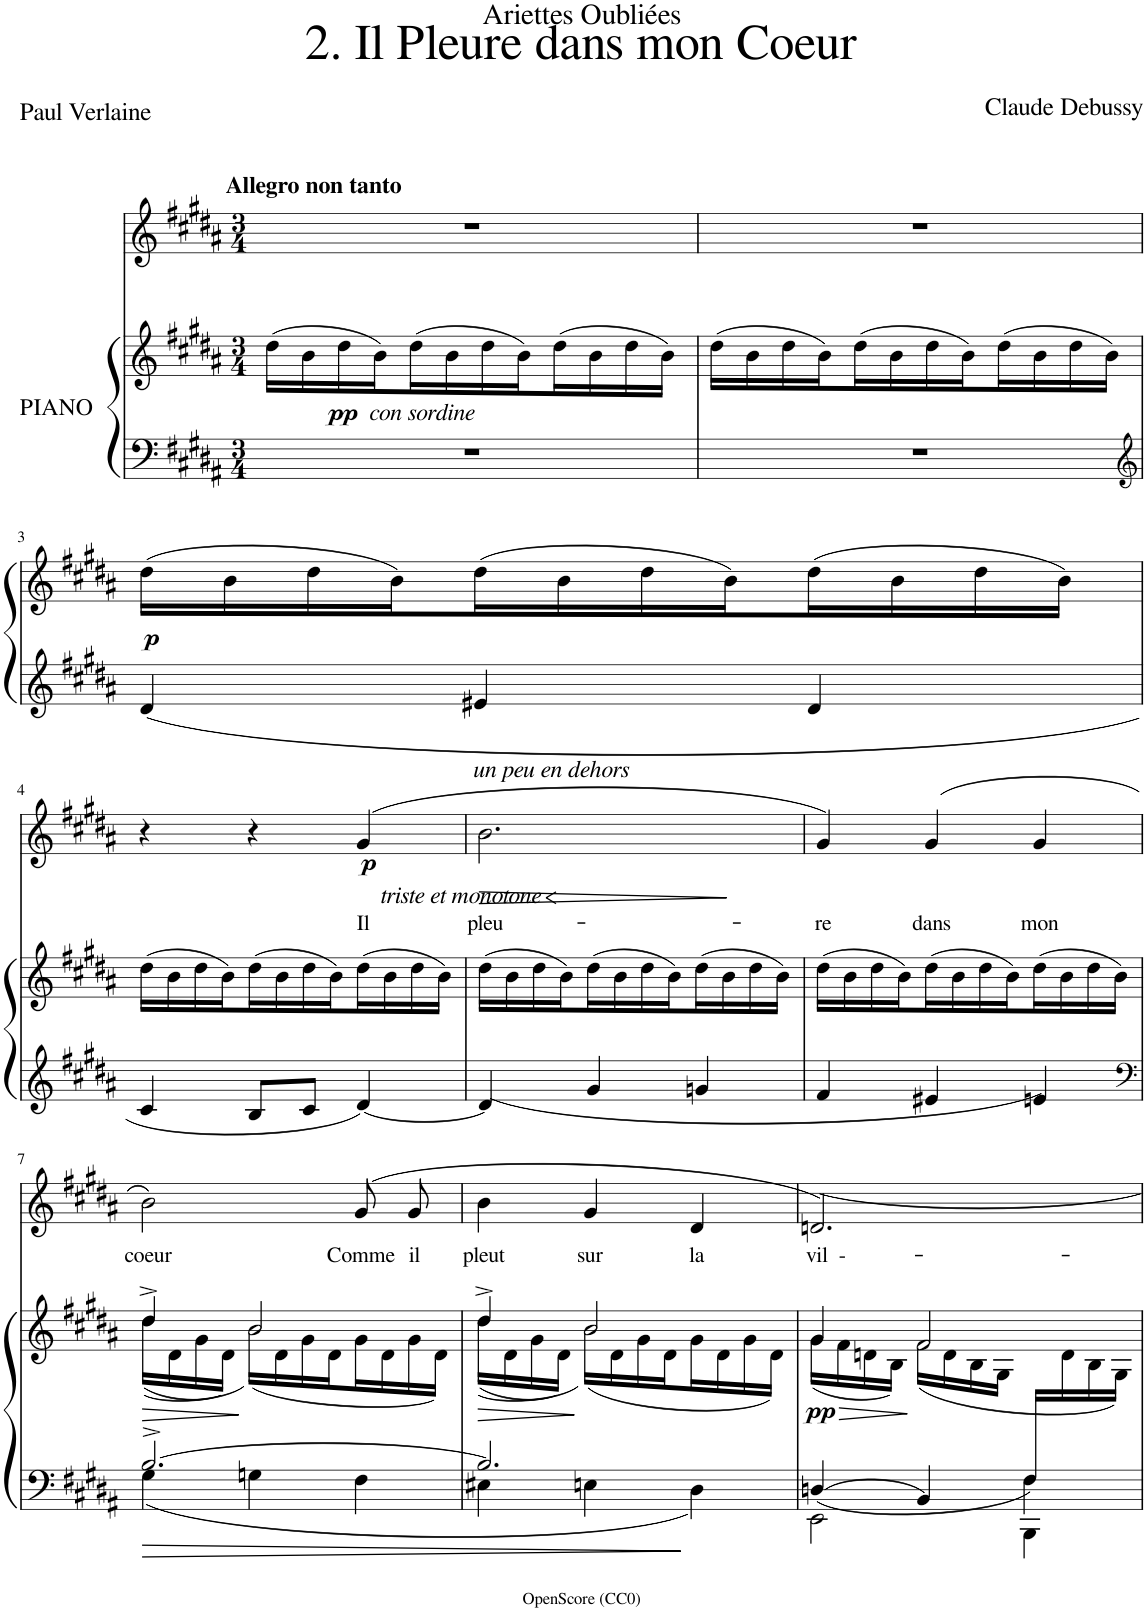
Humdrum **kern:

**kern	**kern	**dynam	**kern	**text	**dynam
*part2	*part2	*part2	*part1	*part1	*part1
*staff3	*staff2	*staff2/3	*staff1	*staff1	*staff1
*I"PIANO	*	*	*I"Voice	*	*
*I'Pno	*	*	*	*	*
*clefF4	*clefG2	*	*clefG2	*	*
*k[f#c#g#d#a#]	*k[f#c#g#d#a#]	*	*k[f#c#g#d#a#]	*	*
*M3/4	*M3/4	*	*M3/4	*	*
=1	=1	=1	=1	=1	=1
!	!	!	!LO:TX:a:B:t=Allegro non tanto	!	!
!	!	!LO:DY:b	!	!	!
!	!	!LO:DY:n=1:b	!	!	!
2.r	(16dd#\LL	pp other-dynamics	2.r	.	.
.	16b\	.	.	.	.
.	16dd#\	.	.	.	.
.	16b\J)	.	.	.	.
.	(16dd#\L	.	.	.	.
.	16b\	.	.	.	.
.	16dd#\	.	.	.	.
.	16b\J)	.	.	.	.
.	(16dd#\L	.	.	.	.
.	16b\	.	.	.	.
.	16dd#\	.	.	.	.
.	16b\JJ)	.	.	.	.
=2	=2	=2	=2	=2	=2
2.r	(16dd#\LL	.	2.r	.	.
.	16b\	.	.	.	.
.	16dd#\	.	.	.	.
.	16b\J)	.	.	.	.
.	(16dd#\L	.	.	.	.
.	16b\	.	.	.	.
.	16dd#\	.	.	.	.
.	16b\J)	.	.	.	.
.	(16dd#\L	.	.	.	.
.	16b\	.	.	.	.
.	16dd#\	.	.	.	.
.	16b\JJ)	.	.	.	.
!!LO:LB:g=z
=3	=3	=3	=3	=3	=3
*clefG2	*	*	*	*	*
!	!	!LO:DY:b	!	!	!
4d#/	(16dd#\LL	p	2.r	.	.
.	16b\	.	.	.	.
.	16dd#\	.	.	.	.
.	16b\J)	.	.	.	.
!LO:TX:b:i:t=un peu en dehors	!	!	!	!	!
4e#X/	(16dd#\L	.	.	.	.
.	16b\	.	.	.	.
.	16dd#\	.	.	.	.
.	16b\J)	.	.	.	.
4d#/	(16dd#\L	.	.	.	.
.	16b\	.	.	.	.
.	16dd#\	.	.	.	.
.	16b\JJ)	.	.	.	.
!!LO:LB:g=z
=4	=4	=4	=4	=4	=4
4c#/	(16dd#\LL	.	4r	.	.
.	16b\	.	.	.	.
.	16dd#\	.	.	.	.
.	16b\J)	.	.	.	.
8B/L	(16dd#\L	.	4r	.	.
.	16b\	.	.	.	.
8c#/J	16dd#\	.	.	.	.
.	16b\J)	.	.	.	.
!	!	!	!LO:TX:b:i:t=triste et monotone	!	!
!	!	!	!	!LO:LY:b	!LO:HP:b
!	!	!	!	!	!LO:DY:n=1:b
[4d#/	(16dd#\L	.	(4g#/	Il	< p
.	16b\	.	.	.	.
.	16dd#\	.	.	.	.
.	16b\JJ)	.	.	.	.
.	.	.	.	.	[
=5	=5	=5	=5	=5	=5
!	!	!	!	!LO:LY:b	!LO:HP:b
4d#/]	(16dd#\LL	.	2.b\	pleu-	>
.	16b\	.	.	.	.
.	16dd#\	.	.	.	.
.	16b\J)	.	.	.	.
4g#/	(16dd#\L	.	.	.	.
.	16b\	.	.	.	.
.	16dd#\	.	.	.	.
.	16b\J)	.	.	.	.
4gn/	(16dd#\L	.	.	.	.
.	16b\	.	.	.	.
.	16dd#\	.	.	.	.
.	16b\JJ)	.	.	.	.
.	.	.	.	.	]
=6	=6	=6	=6	=6	=6
!	!	!	!	!LO:LY:b	!
4f#/	(16dd#\LL	.	4g#/)	-re	.
.	16b\	.	.	.	.
.	16dd#\	.	.	.	.
.	16b\J)	.	.	.	.
!	!	!	!	!LO:LY:b	!
4e#X/	(16dd#\L	.	(4g#/	dans	.
.	16b\	.	.	.	.
.	16dd#\	.	.	.	.
.	16b\J)	.	.	.	.
!	!	!	!	!LO:LY:b	!
4en/	(16dd#\L	.	4g#/	mon	.
.	16b\	.	.	.	.
.	16dd#\	.	.	.	.
.	16b\JJ)	.	.	.	.
!!LO:LB:g=z
=7	=7	=7	=7	=7	=7
*clefF4	*	*	*	*	*
*^	*	*	*	*	*
!	!	!	!LO:HP:b	!	!LO:LY:b	!
*	*	*^	*	*	*	*
[2.B^/	4G#\	4dd#/	((16dd#^>\LL	>	2b\)	coeur	.
.	.	.	16d#\	.	.	.	.
.	.	.	16g#\	.	.	.	.
.	.	.	16d#\JJ)	.	.	.	.
.	4Gn\	2b/	(16b\LL)	]	.	.	.
.	.	.	16d#\	.	.	.	.
.	.	.	16g#\	.	.	.	.
.	.	.	16d#\J	.	.	.	.
!	!	!	!	!	!	!LO:LY:b	!
.	4F#\	.	16g#\L	.	(8g#/L	Comme	.
.	.	.	16d#\	.	.	.	.
!	!	!	!	!	!	!LO:LY:b	!
.	.	.	16g#\	.	8g#/J	il	.
.	.	.	16d#\JJ)	.	.	.	.
=8	=8	=8	=8	=8	=8	=8	=8
!	!	!	!	!LO:HP:b	!	!LO:LY:b	!
2.B/]	4E#X\	4dd#/	((16dd#^>\LL	>	4b\	pleut	.
.	.	.	16d#\	.	.	.	.
.	.	.	16g#\	.	.	.	.
.	.	.	16d#\JJ)	.	.	.	.
!	!	!	!	!	!	!LO:LY:b	!
.	4En\	2b/	(16b\LL)	]	4g#/	sur	.
.	.	.	16d#\	.	.	.	.
.	.	.	16g#\	.	.	.	.
.	.	.	16d#\J	.	.	.	.
!	!	!	!	!	!	!LO:LY:b	!
.	4D#\	.	16g#\L	.	4d#/	la	.
.	.	.	16d#\	.	.	.	.
.	.	.	16g#\	.	.	.	.
.	.	.	16d#\JJ)	.	.	.	.
=9	=9	=9	=9	=9	=9	=9	=9
*	*^	*	*	*	*	*	*
!	!	!	!	!	!LO:HP:b	!	!LO:LY:b	!
!	!	!	!	!	!LO:DY:n=1:b	!	!	!
2ryy	4Dn/	2EE\	4g#/	(16g#\LL	> pp	[2.dn/)	vil --	.
.	.	.	.	16f#\	.	.	.	.
.	.	.	.	16dn\	.	.	.	.
.	.	.	.	16B\JJ)	.	.	.	.
.	4BB/	.	2f#/	(16f#\LL	]	.	.	.
.	.	.	.	16d\	.	.	.	.
.	.	.	.	16B\	.	.	.	.
.	.	.	.	16G#\JJ	.	.	.	.
16F#/LL	4F#\	4BBB\	.	16ryy	.	.	.	.
8.ryy	.	.	.	16d\	.	.	.	.
.	.	.	.	16B\	.	.	.	.
.	.	.	.	16G#\JJ)	.	.	.	.
*v	*v	*v	*	*	*	*	*	*
*	*v	*v	*	*	*	*
=	=	=	=	=	=
*-	*-	*-	*-	*-	*-
